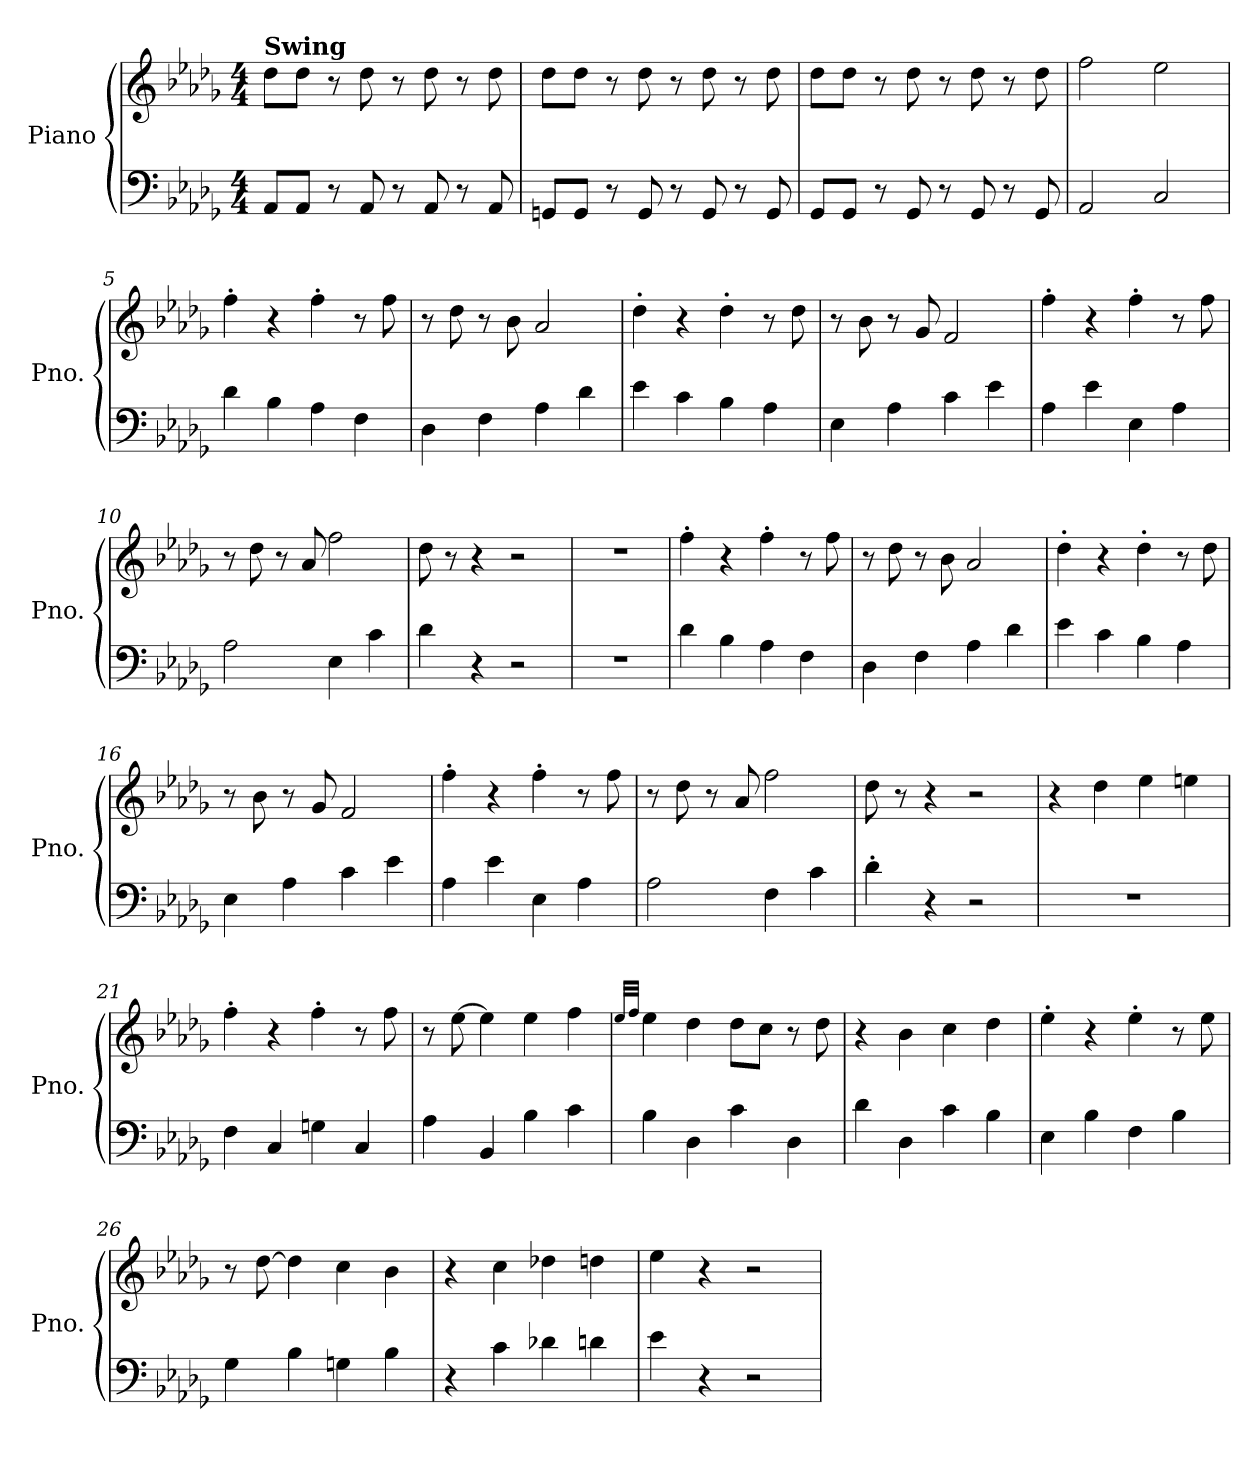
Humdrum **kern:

**kern	**kern
*part1	*part1
*staff2	*staff1
*I"Piano	*
*I'Pno.	*
*clefF4	*clefG2
*k[b-e-a-d-g-]	*k[b-e-a-d-g-]
*M4/4	*M4/4
*MM240	*MM240
=1	=1
!	!LO:TX:B:t=Swing
8AA-/L	8dd-\L
8AA-/J	8dd-\J
8r	8r
8AA-/	8dd-\
8r	8r
8AA-/	8dd-\
8r	8r
8AA-/	8dd-\
=2	=2
8GGn/L	8dd-\L
8GG/J	8dd-\J
8r	8r
8GG/	8dd-\
8r	8r
8GG/	8dd-\
8r	8r
8GG/	8dd-\
=3	=3
8GG-/L	8dd-\L
8GG-/J	8dd-\J
8r	8r
8GG-/	8dd-\
8r	8r
8GG-/	8dd-\
8r	8r
8GG-/	8dd-\
=4	=4
2AA-/	2ff\
2C/	2ee-\
!!LO:LB:g=z
=5	=5
4d-\	4ff'\
4B-\	4r
4A-\	4ff'\
4F\	8r
.	8ff\
=6	=6
4D-\	8r
.	8dd-\
4F\	8r
.	8b-\
4A-\	2a-/
4d-\	.
=7	=7
4e-\	4dd-'\
4c\	4r
4B-\	4dd-'\
4A-\	8r
.	8dd-\
=8	=8
4E-\	8r
.	8b-\
4A-\	8r
.	8g-/
4c\	2f/
4e-\	.
=9	=9
4A-\	4ff'\
4e-\	4r
4E-\	4ff'\
4A-\	8r
.	8ff\
=10	=10
2A-\	8r
.	8dd-\
.	8r
.	8a-/
4E-\	2ff\
4c\	.
!!LO:LB:g=z
=11	=11
4d-\	8dd-\
.	8r
4r	4r
2r	2r
=12	=12
1r	1r
=13	=13
4d-\	4ff'\
4B-\	4r
4A-\	4ff'\
4F\	8r
.	8ff\
=14	=14
4D-\	8r
.	8dd-\
4F\	8r
.	8b-\
4A-\	2a-/
4d-\	.
=15	=15
4e-\	4dd-'\
4c\	4r
4B-\	4dd-'\
4A-\	8r
.	8dd-\
=16	=16
4E-\	8r
.	8b-\
4A-\	8r
.	8g-/
4c\	2f/
4e-\	.
!!LO:LB:g=z
=17	=17
4A-\	4ff'\
4e-\	4r
4E-\	4ff'\
4A-\	8r
.	8ff\
=18	=18
2A-\	8r
.	8dd-\
.	8r
.	8a-/
4F\	2ff\
4c\	.
=19	=19
4d-'\	8dd-\
.	8r
4r	4r
2r	2r
=20	=20
1r	4r
.	4dd-\
.	4ee-\
.	4een\
=21	=21
4F\	4ff'\
4C/	4r
4Gn\	4ff'\
4C/	8r
.	8ff\
=22	=22
4A-\	8r
.	[8ee-\
4BB-/	4ee-\]
4B-\	4ee-\
4c\	4ff\
!!LO:LB:g=z
=23	=23
.	32qee-/LLL
.	32qff/JJJ
4B-\	4ee-\
4D-\	4dd-\
4c\	8dd-\L
.	8cc\J
4D-\	8r
.	8dd-\
=24	=24
4d-\	4r
4D-\	4b-\
4c\	4cc\
4B-\	4dd-\
=25	=25
4E-\	4ee-'\
4B-\	4r
4F\	4ee-'\
4B-\	8r
.	8ee-\
=26	=26
4G-\	8r
.	[8dd-\
4B-\	4dd-\]
4Gn\	4cc\
4B-\	4b-\
=27	=27
4r	4r
4c\	4cc\
4d-X\	4dd-X\
4dn\	4ddn\
!!LO:LB:g=z
=28	=28
4e-\	4ee-\
4r	4r
2r	2r
=	=
*-	*-
